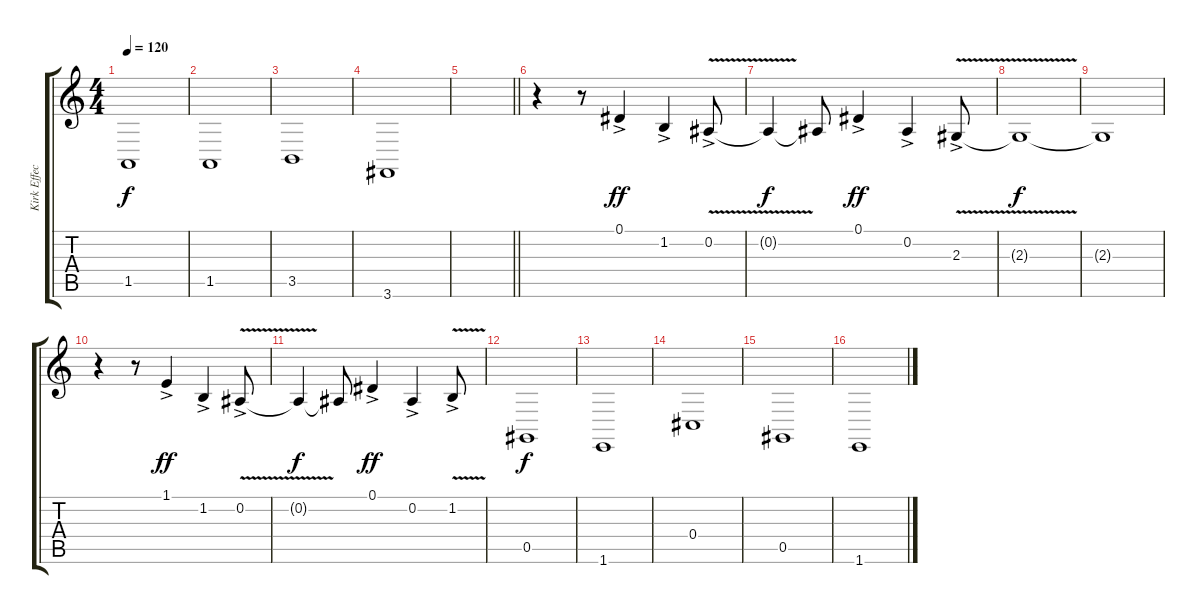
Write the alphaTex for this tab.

\track ("Kirk Effect" "Kirk Effec") {instrument violin}
\staff {score tabs}
\tuning (Eb4 Bb3 Gb3 Db3 Ab2 Eb2) {hide}
\ts (4 4)
\tempo 120
\clef g2
\ks c
1.5.1{dy f} |
1.5.1 |
3.5.1 |
3.6.1 |
\barLineRight lightlight
|
r.4 r.8 0.1{ac}.4{dy ff} 1.2{ac}.4 0.2{v ac}.8 |
0.2{t}.4{dy f} 0.2{t}.8 0.1{ac}.4{dy ff} 0.2{ac}.4 2.3{v ac}.8 |
2.3{t}.1{dy f} |
2.3{t}.1 |
r.4 r.8 1.1{ac}.4{dy ff} 1.2{ac}.4 0.2{v ac}.8 |
0.2{t}.4{dy f} 0.2{t}.8 0.1{ac}.4{dy ff} 0.2{ac}.4 1.2{v ac}.8 |
0.5.1{dy f} |
1.6.1 |
0.4.1 |
0.5.1 |
1.6.1
